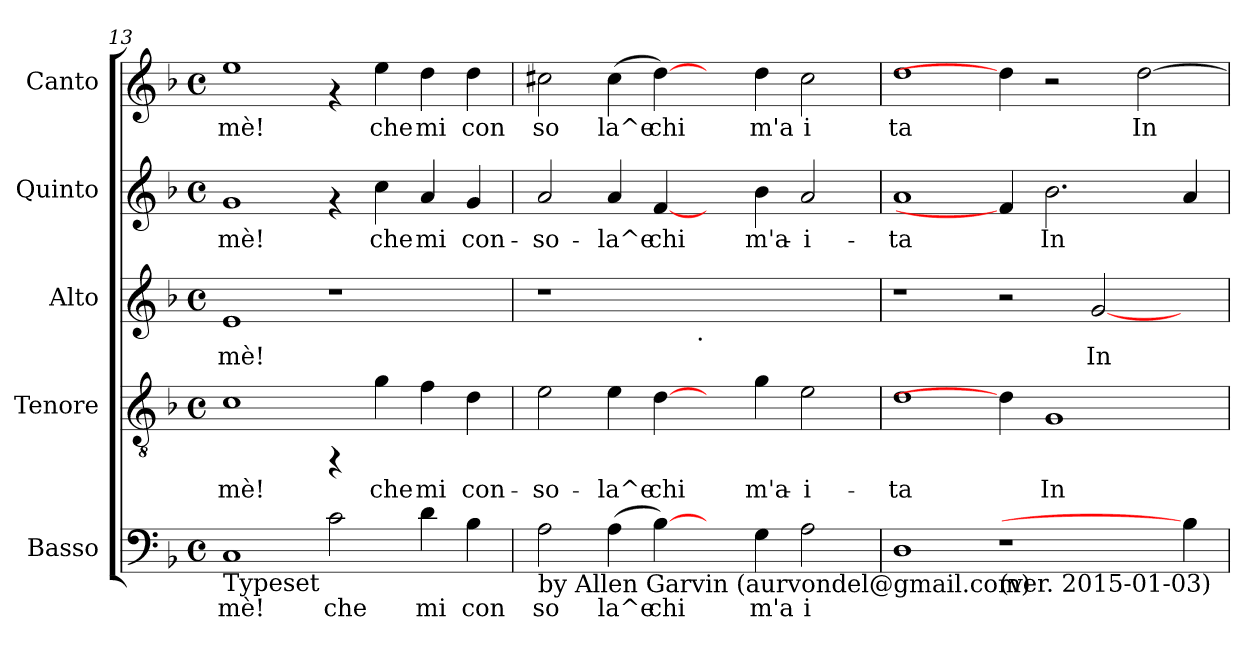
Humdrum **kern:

**kern	**text	**kern	**text	**kern	**text	**kern	**text	**kern	**text
*part5	*part5	*part4	*part4	*part3	*part3	*part2	*part2	*part1	*part1
*staff5	*staff5	*staff4	*staff4	*staff3	*staff3	*staff2	*staff2	*staff1	*staff1
*I"Basso	*	*I"Tenore	*	*I"Alto	*	*I"Quinto	*	*I"Canto	*
*I'Basso	*	*I'Tenore	*	*I'Alto	*	*I'Quinto	*	*I'Canto	*
*clefF4	*	*clefGv2	*	*clefG2	*	*clefG2	*	*clefG2	*
*k[b-]	*	*k[b-]	*	*k[b-]	*	*k[b-]	*	*k[b-]	*
*F:	*	*F:	*	*F:	*	*F:	*	*F:	*
*M4/4	*	*M4/4	*	*M4/4	*	*M4/4	*	*M4/4	*
*met(c)	*	*met(c)	*	*met(c)	*	*met(c)	*	*met(c)	*
=13	=13	=13	=13	=13	=13	=13	=13	=13	=13
!LO:TX:b:t=Typeset	!	!	!	!	!	!	!	!	!
!	!LO:LY:b	!	!LO:LY:b:cj	!	!LO:LY:b:cj	!	!LO:LY:b:cj	!	!LO:LY:b:cj
1C	mè!	1c	-mè!	1e	mè!	1g	-mè!	1ee	mè!
!	!LO:LY:b	!	!	!	!	!	!	!	!
2c\	che	4rFF	.	1r	.	4rf	.	4rf	.
!	!	!	!LO:LY:b:cj	!	!	!	!LO:LY:b:cj	!	!LO:LY:b:cj
.	.	4g\	che	.	.	4cc\	che	4ee\	che
!	!LO:LY:b	!	!LO:LY:b:cj	!	!	!	!LO:LY:b:cj	!	!LO:LY:b:cj
4d\	mi	4f\	mi	.	.	4a/	mi	4dd\	mi
!	!LO:LY:b	!	!LO:LY:b:cj	!	!	!	!LO:LY:b:cj	!	!LO:LY:b:cj
4B-\	con	4d\	con-	.	.	4g/	con-	4dd\	con
=14	=14	=14	=14	=14	=14	=14	=14	=14	=14
!LO:TX:b:t=by Allen Garvin (aurvondel@gmail.com)	!	!	!	!	!	!	!	!	!
!	!LO:LY:b	!	!LO:LY:b:cj	!	!	!	!LO:LY:b:cj	!	!LO:LY:b:cj
*	*	*	*	*^	*	*	*	*	*
2A\	so	2e\	-so-	1r	2ryy	.	2a/	-so-	2cc#X\	so
!	!LO:LY:b	!	!LO:LY:b:cj	!	!	!	!	!LO:LY:b:cj	!	!LO:LY:b:cj
(>4A\	la^e	4e\	-la^e	.	4...ryy	.	4a/	-la^e	(<4cc#\	la^e
!	!LO:LY:b	!	!LO:LY:b:cj	!	!	!	!	!LO:LY:b:cj	!	!LO:LY:b:cj
[4B-\)	chi	[4d\	chi	.	.	.	[4f/	chi	[4dd\)	chi
!	!	!	!	!	!LO:TX:b:t=.	!	!	!	!	!
.	.	.	.	.	1ryy	.	.	.	.	.
4ryy	.	4ryy	.	1ryy	.	.	4ryy	.	4ryy	.
!	!LO:LY:b	!	!LO:LY:b:cj	!	!	!	!	!LO:LY:b:cj	!	!LO:LY:b:cj
4G\	m'a	4g\	m'a-	.	.	.	4b-\	m'a-	4dd\	m'a
!	!LO:LY:b	!	!LO:LY:b:cj	!	!	!	!	!LO:LY:b:cj	!	!LO:LY:b:cj
2A\	i	2e\	-i-	.	.	.	2a/	-i-	2cc#\	i
.	.	.	.	.	32ryy	.	.	.	.	.
=15	=15	=15	=15	=15	=15	=15	=15	=15	=15	=15
!	!	!	!LO:LY:b:cj	!	!	!	!	!LO:LY:b:cj	!	!LO:LY:b:cj
*	*	*	*	*v	*v	*	*	*	*	*
1D	.	1d	-ta	1r	.	1a	-ta	1dd	ta
!LO:TX:b:t=(ver. 2015-01-03)	!	!	!	!	!	!	!	!	!
1r	.	4d\]	.	2r	.	4f/]	.	4dd\]	.
!	!	!	!LO:LY:b:cj	!	!	!	!LO:LY:b:cj	!	!
.	.	1G	In	.	.	2.b-\	In	2r	.
!	!	!	!	!	!LO:LY:b:cj	!	!	!	!
.	.	.	.	[<2g/	In	.	.	.	.
!	!	!	!	!	!	!	!	!	!LO:LY:b:cj
.	.	.	.	.	.	.	.	[>2dd\	In
!	!	!	!	!	!	!	!LO:LY:b:cj	!	!
4B-\]	.	.	.	4ryy	.	4a/	.	.	.
=	=	=	=	=	=	=	=	=	=
*-	*-	*-	*-	*-	*-	*-	*-	*-	*-
